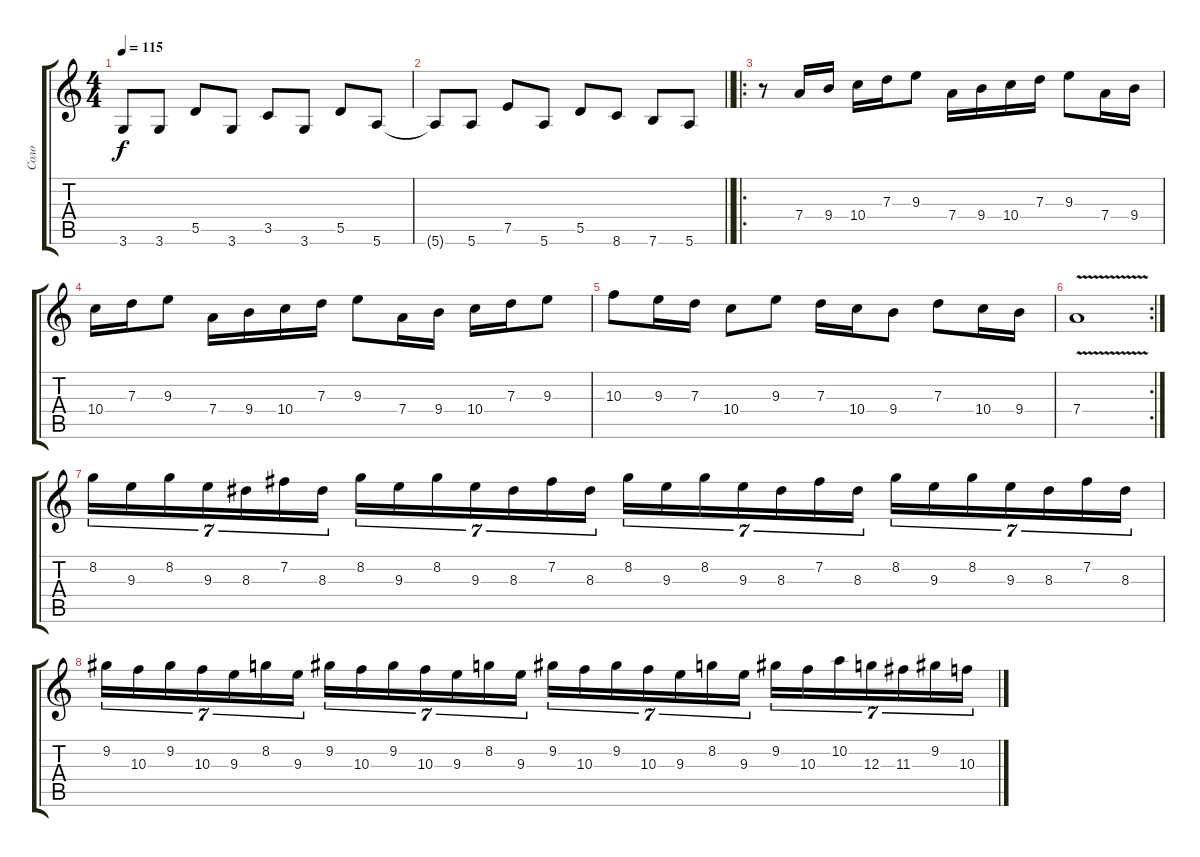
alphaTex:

\track ("Соло" "Соло") {instrument distortionguitar}
\staff {score tabs}
\tuning (E4 B3 G3 D3 A2 E2) {hide}
\ts (4 4)
\tempo 115
\clef g2
\ks c
3.6{t}.8{dy f} 3.6.8 5.5.8 3.6.8 3.5.8 3.6.8 5.5.8 5.6.8 |
\barLineRight lightlight
5.6{t}.8 5.6.8 7.5.8 5.6.8 5.5.8 8.6.8 7.6.8 5.6.8 |
\ro
r.8{instrument distortionguitar} 7.4.16 9.4.16 10.4.16 7.3.16 9.3.8 7.4.16 9.4.16 10.4.16 7.3.16 9.3.8 7.4.16 9.4.16 |
10.4.16 7.3.16 9.3.8 7.4.16 9.4.16 10.4.16 7.3.16 9.3.8 7.4.16 9.4.16 10.4.16 7.3.16 9.3.8 |
10.3.8 9.3.16 7.3.16 10.4.8 9.3.8 7.3.16 10.4.16 9.4.8 7.3.8 10.4.16 9.4.16 |
\rc 2
7.4{v}.1 |
8.2.16{tu (7 4)} 9.3.16{tu (7 4)} 8.2.16{tu (7 4)} 9.3.16{tu (7 4)} 8.3.16{tu (7 4)} 7.2.16{tu (7 4)} 8.3.16{tu (7 4)} 8.2.16{tu (7 4)} 9.3.16{tu (7 4)} 8.2.16{tu (7 4)} 9.3.16{tu (7 4)} 8.3.16{tu (7 4)} 7.2.16{tu (7 4)} 8.3.16{tu (7 4)} 8.2.16{tu (7 4)} 9.3.16{tu (7 4)} 8.2.16{tu (7 4)} 9.3.16{tu (7 4)} 8.3.16{tu (7 4)} 7.2.16{tu (7 4)} 8.3.16{tu (7 4)} 8.2.16{tu (7 4)} 9.3.16{tu (7 4)} 8.2.16{tu (7 4)} 9.3.16{tu (7 4)} 8.3.16{tu (7 4)} 7.2.16{tu (7 4)} 8.3.16{tu (7 4)} |
9.2.16{tu (7 4)} 10.3.16{tu (7 4)} 9.2.16{tu (7 4)} 10.3.16{tu (7 4)} 9.3.16{tu (7 4)} 8.2.16{tu (7 4)} 9.3.16{tu (7 4)} 9.2.16{tu (7 4)} 10.3.16{tu (7 4)} 9.2.16{tu (7 4)} 10.3.16{tu (7 4)} 9.3.16{tu (7 4)} 8.2.16{tu (7 4)} 9.3.16{tu (7 4)} 9.2.16{tu (7 4)} 10.3.16{tu (7 4)} 9.2.16{tu (7 4)} 10.3.16{tu (7 4)} 9.3.16{tu (7 4)} 8.2.16{tu (7 4)} 9.3.16{tu (7 4)} 9.2.16{tu (7 4)} 10.3.16{tu (7 4)} 10.2.16{tu (7 4)} 12.3.16{tu (7 4)} 11.3.16{tu (7 4)} 9.2.16{tu (7 4)} 10.3.16{tu (7 4)}
